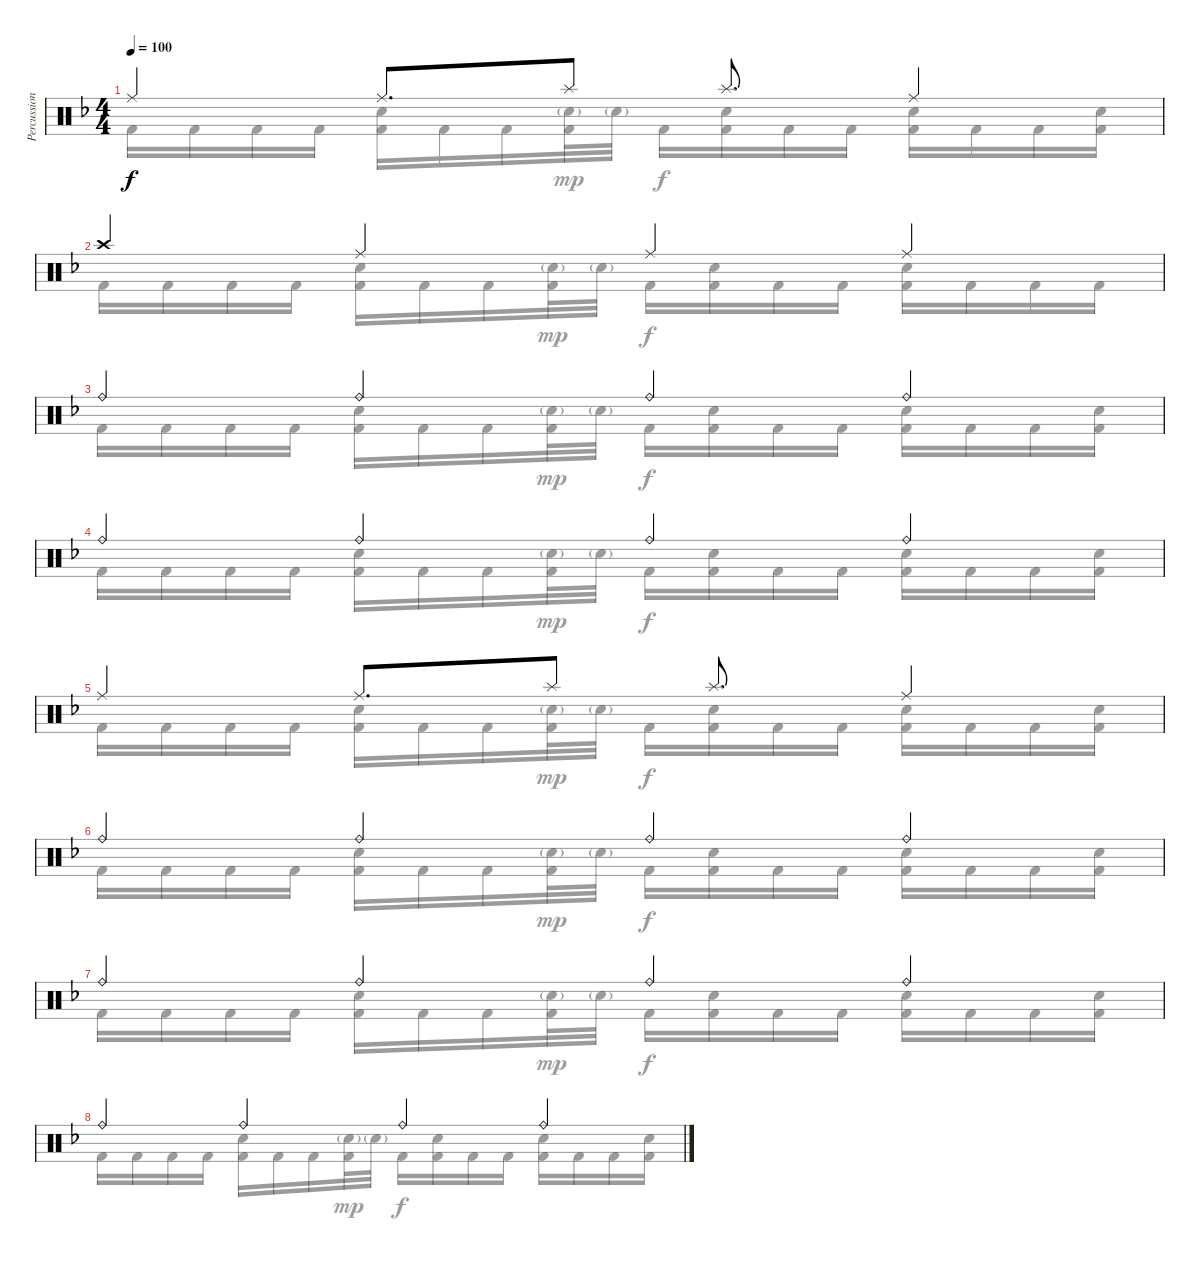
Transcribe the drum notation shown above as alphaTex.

\track ("Percussion" "Percussion") {instrument percussion}
\staff {score}
\articulation defaults
\voice
\ts (4 4)
\tempo 100
\clef neutral
\ks f "Ride (middle)".4{dy f} "Ride (middle)".8{d} "Splash (hit)".8 "Splash (hit)".8{d} "Ride (middle)".4
|
"Crash high (hit)".4 "Ride (middle)".4 "Ride (middle)".4 "Ride (middle)".4 |
"Ride (bell)".4 "Ride (bell)".4 "Ride (bell)".4 "Ride (bell)".4 |
"Ride (bell)".4 "Ride (bell)".4 "Ride (bell)".4 "Ride (bell)".4 |
"Ride (middle)".4 "Ride (middle)".8{d} "Splash (hit)".8 "Splash (hit)".8{d} "Ride (middle)".4 |
"Ride (bell)".4 "Ride (bell)".4 "Ride (bell)".4 "Ride (bell)".4 |
"Ride (bell)".4 "Ride (bell)".4 "Ride (bell)".4 "Ride (bell)".4 |
"Ride (bell)".4 "Ride (bell)".4 "Ride (bell)".4 "Ride (bell)".4
\voice
\clef neutral
\ottava regular
\simile none
\ks f "Kick (hit) 2".16{dy f} "Kick (hit) 2".16 "Kick (hit) 2".16 "Kick (hit) 2".16
("Electric Snare (hit)" "Kick (hit) 2").16 "Kick (hit) 2".16 "Kick (hit) 2".16 ("Electric Snare (hit)"{g} "Kick (hit) 2").32{dy mp} "Electric Snare (hit)"{g}.32 "Kick (hit) 2".16{dy f} ("Electric Snare (hit)" "Kick (hit) 2").16 "Kick (hit) 2".16 "Kick (hit) 2".16 ("Electric Snare (hit)" "Kick (hit) 2").16 "Kick (hit) 2".16 "Kick (hit) 2".16 ("Electric Snare (hit)" "Kick (hit) 2").16 |
"Kick (hit) 2".16 "Kick (hit) 2".16 "Kick (hit) 2".16 "Kick (hit) 2".16 ("Electric Snare (hit)" "Kick (hit) 2").16 "Kick (hit) 2".16 "Kick (hit) 2".16 ("Electric Snare (hit)"{g} "Kick (hit) 2").32{dy mp} "Electric Snare (hit)"{g}.32 "Kick (hit) 2".16{dy f} ("Electric Snare (hit)" "Kick (hit) 2").16 "Kick (hit) 2".16 "Kick (hit) 2".16 ("Electric Snare (hit)" "Kick (hit) 2").16 "Kick (hit) 2".16 "Kick (hit) 2".16 "Kick (hit) 2".16 |
"Kick (hit) 2".16 "Kick (hit) 2".16 "Kick (hit) 2".16 "Kick (hit) 2".16 ("Electric Snare (hit)" "Kick (hit) 2").16 "Kick (hit) 2".16 "Kick (hit) 2".16 ("Electric Snare (hit)"{g} "Kick (hit) 2").32{dy mp} "Electric Snare (hit)"{g}.32 "Kick (hit) 2".16{dy f} ("Electric Snare (hit)" "Kick (hit) 2").16 "Kick (hit) 2".16 "Kick (hit) 2".16 ("Electric Snare (hit)" "Kick (hit) 2").16 "Kick (hit) 2".16 "Kick (hit) 2".16 ("Electric Snare (hit)" "Kick (hit) 2").16 |
"Kick (hit) 2".16 "Kick (hit) 2".16 "Kick (hit) 2".16 "Kick (hit) 2".16 ("Electric Snare (hit)" "Kick (hit) 2").16 "Kick (hit) 2".16 "Kick (hit) 2".16 ("Electric Snare (hit)"{g} "Kick (hit) 2").32{dy mp} "Electric Snare (hit)"{g}.32 "Kick (hit) 2".16{dy f} ("Electric Snare (hit)" "Kick (hit) 2").16 "Kick (hit) 2".16 "Kick (hit) 2".16 ("Electric Snare (hit)" "Kick (hit) 2").16 "Kick (hit) 2".16 "Kick (hit) 2".16 ("Electric Snare (hit)" "Kick (hit) 2").16 |
"Kick (hit) 2".16 "Kick (hit) 2".16 "Kick (hit) 2".16 "Kick (hit) 2".16 ("Electric Snare (hit)" "Kick (hit) 2").16 "Kick (hit) 2".16 "Kick (hit) 2".16 ("Electric Snare (hit)"{g} "Kick (hit) 2").32{dy mp} "Electric Snare (hit)"{g}.32 "Kick (hit) 2".16{dy f} ("Electric Snare (hit)" "Kick (hit) 2").16 "Kick (hit) 2".16 "Kick (hit) 2".16 ("Electric Snare (hit)" "Kick (hit) 2").16 "Kick (hit) 2".16 "Kick (hit) 2".16 ("Electric Snare (hit)" "Kick (hit) 2").16 |
"Kick (hit) 2".16 "Kick (hit) 2".16 "Kick (hit) 2".16 "Kick (hit) 2".16 ("Electric Snare (hit)" "Kick (hit) 2").16 "Kick (hit) 2".16 "Kick (hit) 2".16 ("Electric Snare (hit)"{g} "Kick (hit) 2").32{dy mp} "Electric Snare (hit)"{g}.32 "Kick (hit) 2".16{dy f} ("Electric Snare (hit)" "Kick (hit) 2").16 "Kick (hit) 2".16 "Kick (hit) 2".16 ("Electric Snare (hit)" "Kick (hit) 2").16 "Kick (hit) 2".16 "Kick (hit) 2".16 ("Electric Snare (hit)" "Kick (hit) 2").16 |
"Kick (hit) 2".16 "Kick (hit) 2".16 "Kick (hit) 2".16 "Kick (hit) 2".16 ("Electric Snare (hit)" "Kick (hit) 2").16 "Kick (hit) 2".16 "Kick (hit) 2".16 ("Electric Snare (hit)"{g} "Kick (hit) 2").32{dy mp} "Electric Snare (hit)"{g}.32 "Kick (hit) 2".16{dy f} ("Electric Snare (hit)" "Kick (hit) 2").16 "Kick (hit) 2".16 "Kick (hit) 2".16 ("Electric Snare (hit)" "Kick (hit) 2").16 "Kick (hit) 2".16 "Kick (hit) 2".16 ("Electric Snare (hit)" "Kick (hit) 2").16 |
"Kick (hit) 2".16 "Kick (hit) 2".16 "Kick (hit) 2".16 "Kick (hit) 2".16 ("Electric Snare (hit)" "Kick (hit) 2").16 "Kick (hit) 2".16 "Kick (hit) 2".16 ("Electric Snare (hit)"{g} "Kick (hit) 2").32{dy mp} "Electric Snare (hit)"{g}.32 "Kick (hit) 2".16{dy f} ("Electric Snare (hit)" "Kick (hit) 2").16 "Kick (hit) 2".16 "Kick (hit) 2".16 ("Electric Snare (hit)" "Kick (hit) 2").16 "Kick (hit) 2".16 "Kick (hit) 2".16 ("Electric Snare (hit)" "Kick (hit) 2").16
